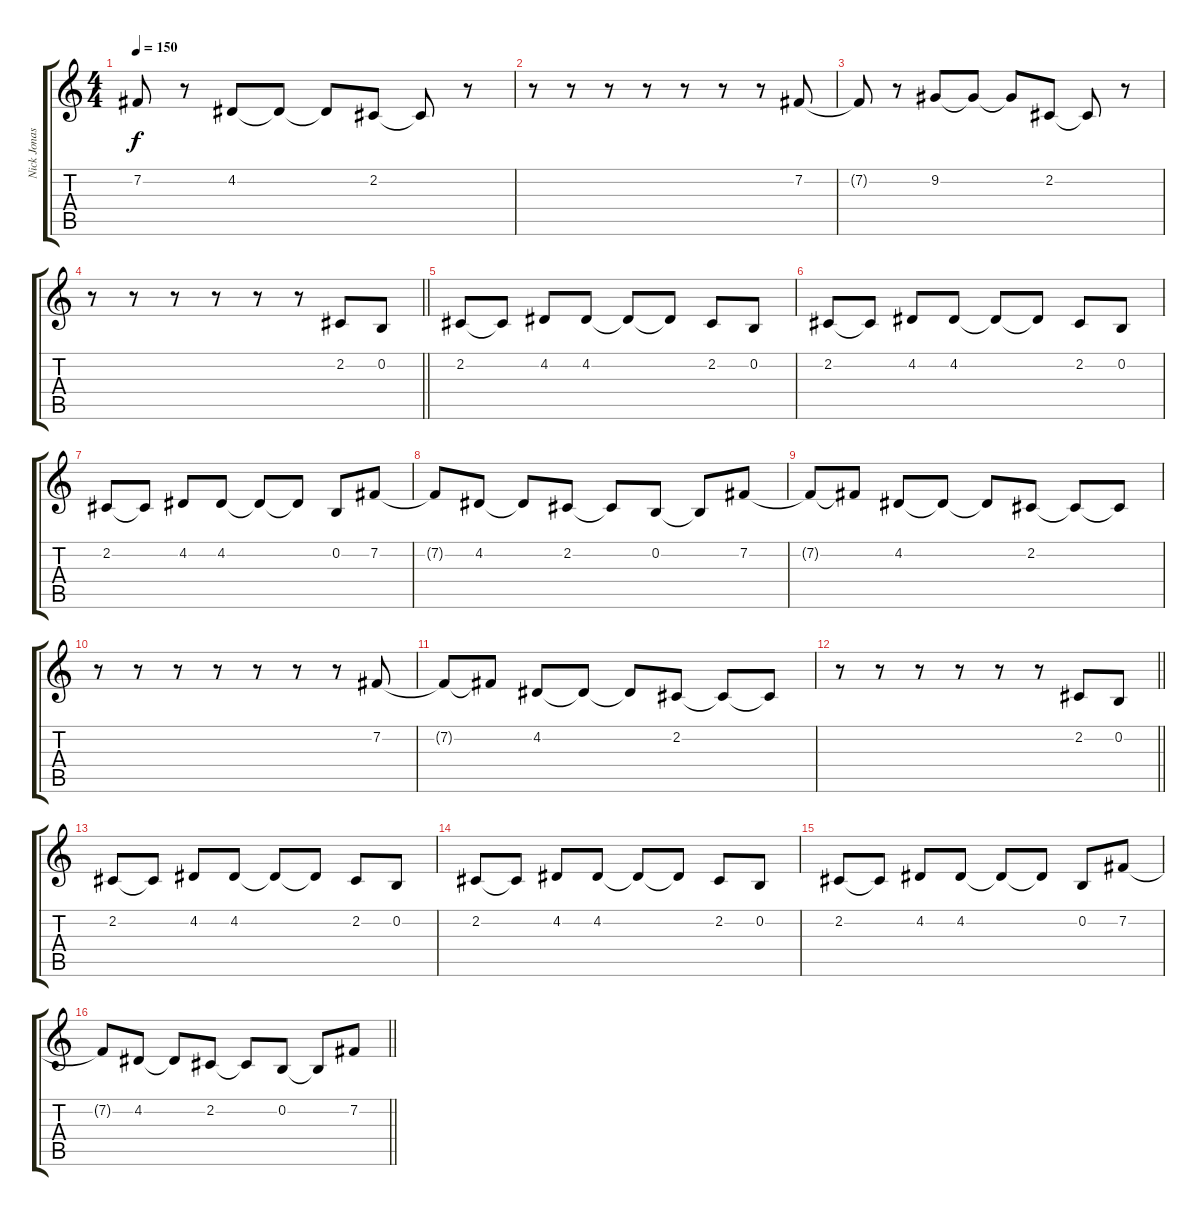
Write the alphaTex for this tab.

\track ("Nick Jonas (Vocals)" "Nick Jonas") {instrument tenorsax}
\staff {score tabs}
\tuning (E4 B3 G3 D3 A2 E2) {hide}
\ts (4 4)
\tempo 150
\clef g2
\ks c
7.2{t}.8{dy f} r.8 4.2.8 4.2{t}.8 4.2{t}.8 2.2.8 2.2{t}.8 r.8 |
r.8 r.8 r.8 r.8 r.8 r.8 r.8 7.2.8 |
7.2{t}.8 r.8 9.2.8 9.2{t}.8 9.2{t}.8 2.2.8 2.2{t}.8 r.8 |
\barLineRight lightlight
r.8 r.8 r.8 r.8 r.8 r.8 2.2.8 0.2.8 |
2.2.8 2.2{t}.8 4.2.8 4.2.8 4.2{t}.8 4.2{t}.8 2.2.8 0.2.8 |
2.2.8 2.2{t}.8 4.2.8 4.2.8 4.2{t}.8 4.2{t}.8 2.2.8 0.2.8 |
2.2.8 2.2{t}.8 4.2.8 4.2.8 4.2{t}.8 4.2{t}.8 0.2.8 7.2.8 |
7.2{t}.8 4.2.8 4.2{t}.8 2.2.8 2.2{t}.8 0.2.8 0.2{t}.8 7.2.8 |
7.2{t}.8 7.2{t}.8 4.2.8 4.2{t}.8 4.2{t}.8 2.2.8 2.2{t}.8 2.2{t}.8 |
r.8 r.8 r.8 r.8 r.8 r.8 r.8 7.2.8 |
7.2{t}.8 7.2{t}.8 4.2.8 4.2{t}.8 4.2{t}.8 2.2.8 2.2{t}.8 2.2{t}.8 |
\barLineRight lightlight
r.8 r.8 r.8 r.8 r.8 r.8 2.2.8 0.2.8 |
2.2.8 2.2{t}.8 4.2.8 4.2.8 4.2{t}.8 4.2{t}.8 2.2.8 0.2.8 |
2.2.8 2.2{t}.8 4.2.8 4.2.8 4.2{t}.8 4.2{t}.8 2.2.8 0.2.8 |
2.2.8 2.2{t}.8 4.2.8 4.2.8 4.2{t}.8 4.2{t}.8 0.2.8 7.2.8 |
\barLineRight lightlight
7.2{t}.8 4.2.8 4.2{t}.8 2.2.8 2.2{t}.8 0.2.8 0.2{t}.8 7.2.8
